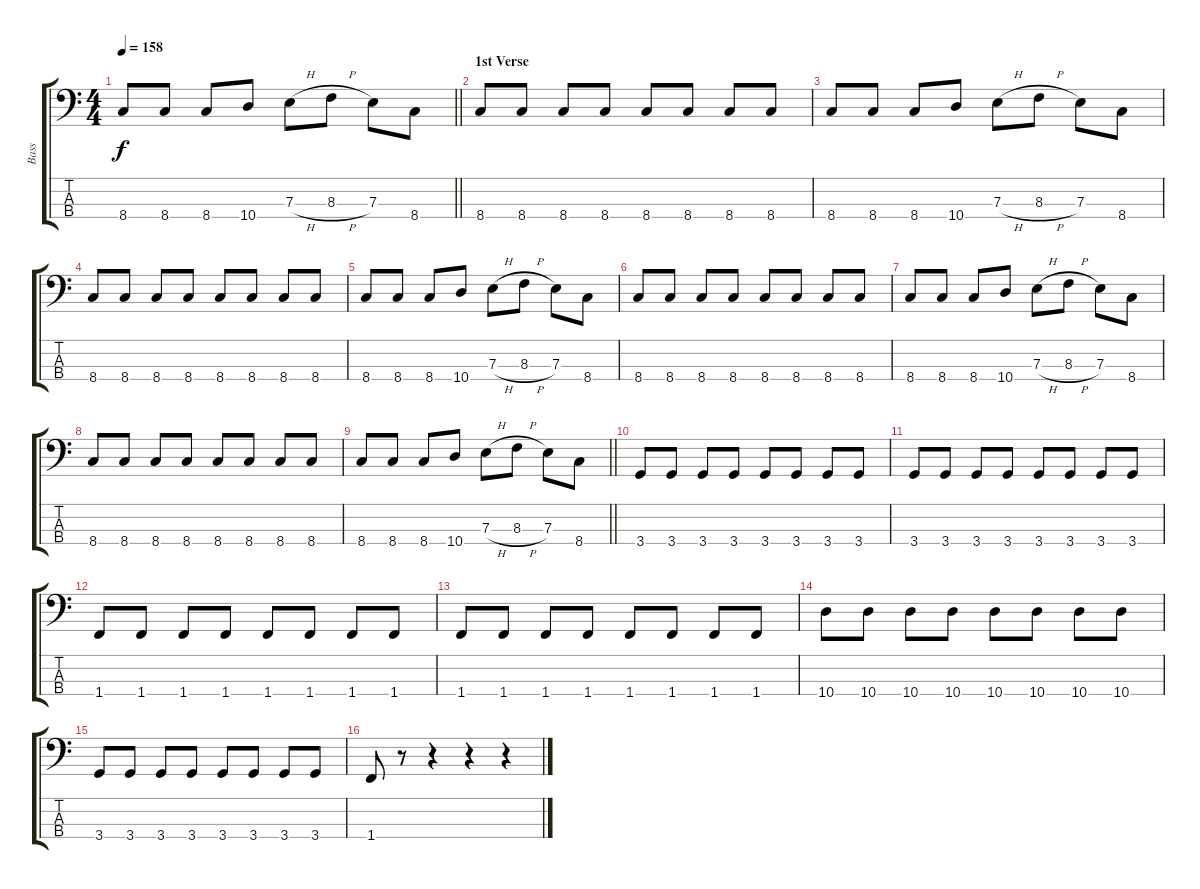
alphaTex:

\track ("Bass " "Bass ") {instrument electricbassfinger}
\staff {score tabs}
\tuning (G2 D2 A1 E1) {hide}
\ts (4 4)
\tempo 158
\clef f4
\barLineRight lightlight
\ks c
8.4.8{dy f} 8.4.8 8.4.8 10.4.8 7.3{h}.8 8.3{h}.8 7.3.8 8.4.8 |
\section ("" "1st Verse")
8.4.8 8.4.8 8.4.8 8.4.8 8.4.8 8.4.8 8.4.8 8.4.8 |
8.4.8 8.4.8 8.4.8 10.4.8 7.3{h}.8 8.3{h}.8 7.3.8 8.4.8 |
8.4.8 8.4.8 8.4.8 8.4.8 8.4.8 8.4.8 8.4.8 8.4.8 |
8.4.8 8.4.8 8.4.8 10.4.8 7.3{h}.8 8.3{h}.8 7.3.8 8.4.8 |
8.4.8 8.4.8 8.4.8 8.4.8 8.4.8 8.4.8 8.4.8 8.4.8 |
8.4.8 8.4.8 8.4.8 10.4.8 7.3{h}.8 8.3{h}.8 7.3.8 8.4.8 |
8.4.8 8.4.8 8.4.8 8.4.8 8.4.8 8.4.8 8.4.8 8.4.8 |
\barLineRight lightlight
8.4.8 8.4.8 8.4.8 10.4.8 7.3{h}.8 8.3{h}.8 7.3.8 8.4.8 |
\section ("" "")
3.4.8 3.4.8 3.4.8 3.4.8 3.4.8 3.4.8 3.4.8 3.4.8 |
3.4.8 3.4.8 3.4.8 3.4.8 3.4.8 3.4.8 3.4.8 3.4.8 |
1.4.8 1.4.8 1.4.8 1.4.8 1.4.8 1.4.8 1.4.8 1.4.8 |
1.4.8 1.4.8 1.4.8 1.4.8 1.4.8 1.4.8 1.4.8 1.4.8 |
10.4.8 10.4.8 10.4.8 10.4.8 10.4.8 10.4.8 10.4.8 10.4.8 |
3.4.8 3.4.8 3.4.8 3.4.8 3.4.8 3.4.8 3.4.8 3.4.8 |
1.4.8 r.8 r.4 r.4 r.4
